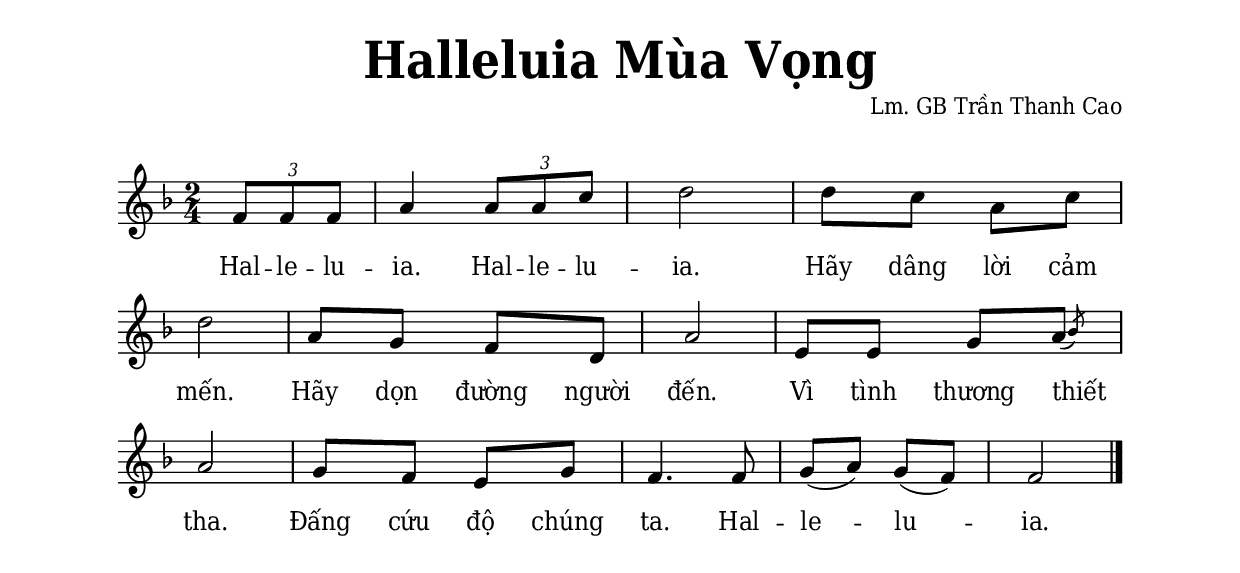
% Cài đặt chung
\version "2.22.1"
\include "english.ly"

\header {
  title = \markup { \fontsize #3 "Halleluia Mùa Vọng" }
  poet = " "
  composer = "Lm. GB Trần Thanh Cao"
  arranger = " "
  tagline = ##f
}

% Nhạc điệp khúc
nhacDiepKhuc = \relative c' {
  <>^\markup { \halign #35 " " }
  \partial 4 \tuplet 3/2 { f8 f f } |
  a4 \tuplet 3/2 { a8 a c } |
  d2 |
  d8 c a c | \break
  d2 |
  a8 g f d |
  a'2 |
  #(define afterGraceFraction (cons 1 3))
  e8 e g \afterGrace a ({
    \override Flag.stroke-style = #"grace"
    bf)} |
  \revert Flag.stroke-style
  a2 |
  g8 f e g |
  f4. f8 |
  g8 (a) g (f) |
  f2 \bar "|."
}

% Lời điệp khúc
loiDiepKhuc = \lyricmode {
  Hal -- le -- lu -- ia.
  Hal -- le -- lu -- ia.
  Hãy dâng lời cảm mến.
  Hãy dọn đường người đến.
  Vì tình thương thiết tha.
  Đấng cứu độ chúng ta.
  Hal -- le -- lu -- ia.
}

% Dàn trang
\paper {
  #(set-paper-size "a4")
  top-margin = 15\mm
  bottom-margin = 10\mm
  left-margin = 20\mm
  right-margin = 20\mm
  indent = #0
  #(define fonts
    (make-pango-font-tree
      "Deja Vu Serif Condensed"
      "Deja Vu Serif Condensed"
      "Deja Vu Serif Condensed"
      (/ 20 20)))
  page-count = #1
  system-system-spacing = #'((basic-distance . 12)
                             (minimum-distance . 12.5)
                             (padding . 1))
  score-system-spacing = #'((basic-distance . 12)
                             (minimum-distance . 12.5)
                             (padding . 1))
}

% Thiết lập tông và nhịp
TongNhip = { \key f \major \time 2/4 }

\score {
  \new ChoirStaff <<
    \new Staff = diepKhuc \with {
        \consists "Merge_rests_engraver"
        %\magnifyStaff #(magstep +1)
      }
      <<
      \new Voice = beSop {
        \TongNhip \stemNeutral \nhacDiepKhuc
      }
    >>
    \new Lyrics \with {
          \override VerticalAxisGroup.
            nonstaff-relatedstaff-spacing.padding = #2
          \override VerticalAxisGroup.
            nonstaff-unrelatedstaff-spacing.padding = #2
        }
        \lyricsto beSop \loiDiepKhuc
  >>
  \layout {
    %\override Lyrics.LyricText.font-series = #'bold
    %\override Lyrics.LyricText.font-size = #+2
    \override Lyrics.LyricSpace.minimum-distance = #3.5
    \override Score.BarNumber.break-visibility = ##(#f #f #f)
    \override Score.SpacingSpanner.uniform-stretching = ##t
  }
}
